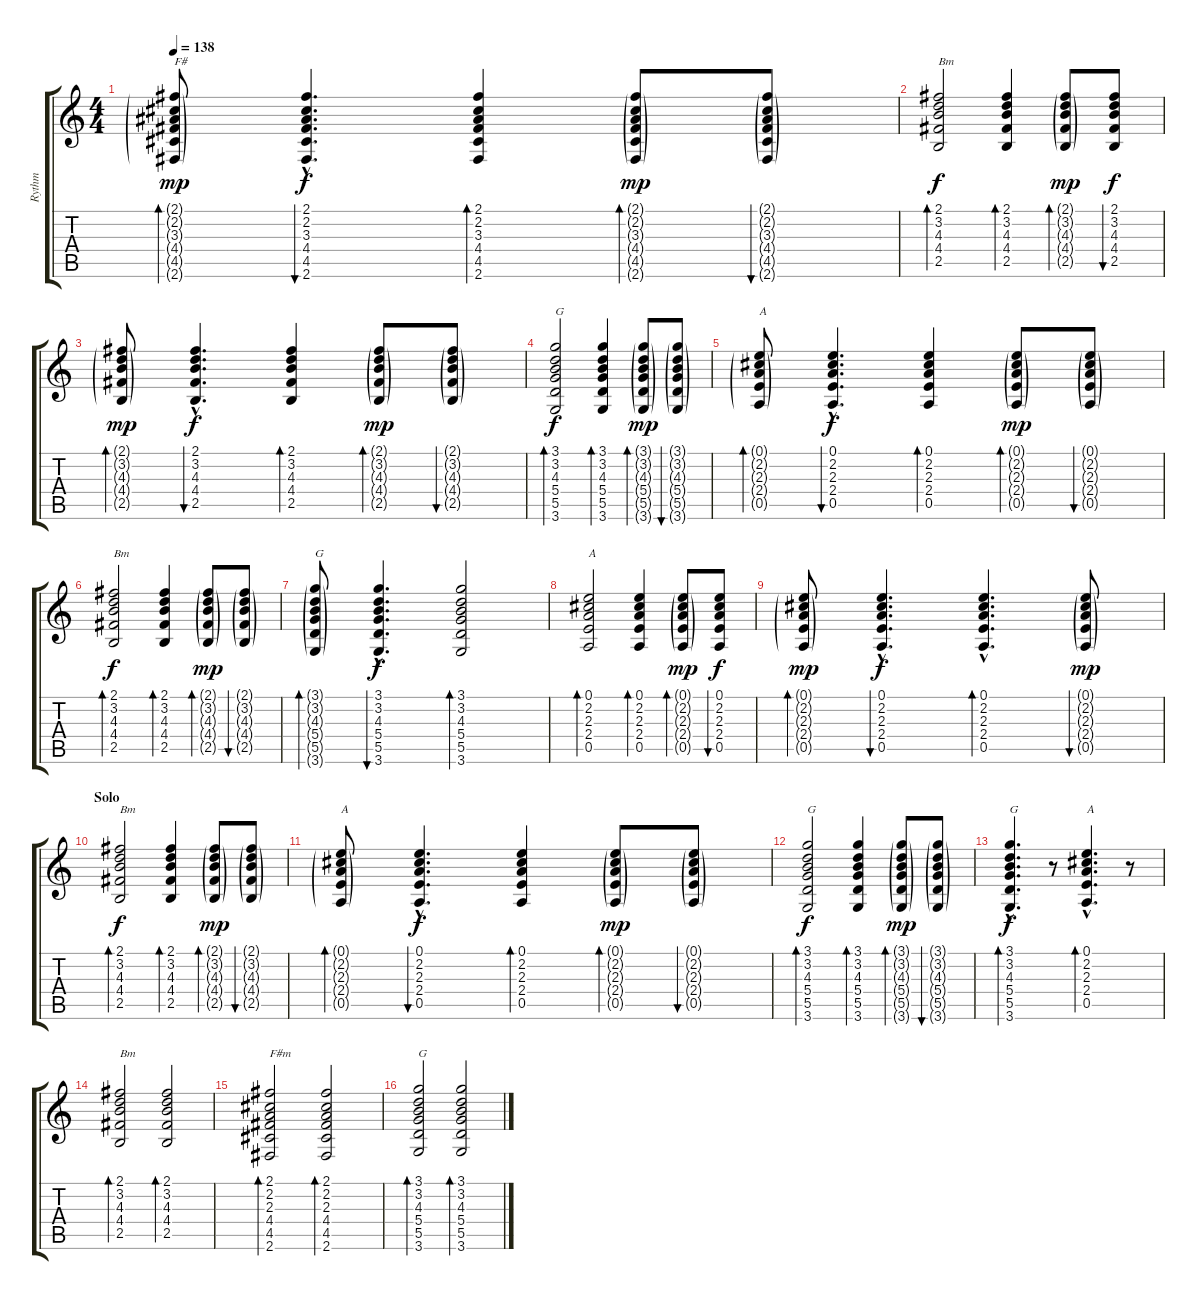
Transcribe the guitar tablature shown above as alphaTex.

\track ("Rythm" "Rythm") {instrument acousticguitarsteel}
\staff {score tabs}
\tuning (E4 B3 G3 D3 A2 E2) {hide}
\ts (4 4)
\tempo 138
\clef g2
\ks c
(2.1{g} 2.2{g} 3.3{g} 4.4{g} 4.5{g} 2.6{g}).8{bd 120 txt "F#" dy mp} (2.1{hac} 2.2{hac} 3.3{hac} 4.4{hac} 4.5{hac} 2.6{hac}).4{d bu 120 dy f} (2.1 2.2 3.3 4.4 4.5 2.6).4{bd 120} (2.1{g} 2.2{g} 3.3{g} 4.4{g} 4.5{g} 2.6{g}).8{bd 120 dy mp} (2.1{g} 2.2{g} 3.3{g} 4.4{g} 4.5{g} 2.6{g}).8{bu 120} |
(2.1 3.2 4.3 4.4 2.5).2{bd 120 txt "Bm" dy f} (2.1 3.2 4.3 4.4 2.5).4{bd 120} (2.1{g} 3.2{g} 4.3{g} 4.4{g} 2.5{g}).8{bd 120 dy mp} (2.1 3.2 4.3 4.4 2.5).8{bu 120 dy f} |
(2.1{g} 3.2{g} 4.3{g} 4.4{g} 2.5{g}).8{bd 120 dy mp} (2.1{hac} 3.2{hac} 4.3{hac} 4.4{hac} 2.5{hac}).4{d bu 120 dy f} (2.1 3.2 4.3 4.4 2.5).4{bd 120} (2.1{g} 3.2{g} 4.3{g} 4.4{g} 2.5{g}).8{bd 120 dy mp} (2.1{g} 3.2{g} 4.3{g} 4.4{g} 2.5{g}).8{bu 120} |
(3.1 3.2 4.3 5.4 5.5 3.6).2{bd 120 txt "G" dy f} (3.1 3.2 4.3 5.4 5.5 3.6).4{bd 120} (3.1{g} 3.2{g} 4.3{g} 5.4{g} 5.5{g} 3.6{g}).8{bd 120 dy mp} (3.1{g} 3.2{g} 4.3{g} 5.4{g} 5.5{g} 3.6{g}).8{bu 120} |
(0.1{g} 2.2{g} 2.3{g} 2.4{g} 0.5{g}).8{bd 120 txt "A"} (0.1{hac} 2.2{hac} 2.3{hac} 2.4{hac} 0.5{hac}).4{d bu 120 dy f} (0.1 2.2 2.3 2.4 0.5).4{bd 120} (0.1{g} 2.2{g} 2.3{g} 2.4{g} 0.5{g}).8{bd 120 dy mp} (0.1{g} 2.2{g} 2.3{g} 2.4{g} 0.5{g}).8{bu 120} |
(2.1 3.2 4.3 4.4 2.5).2{bd 120 txt "Bm" dy f} (2.1 3.2 4.3 4.4 2.5).4{bd 120} (2.1{g} 3.2{g} 4.3{g} 4.4{g} 2.5{g}).8{bd 120 dy mp} (2.1{g} 3.2{g} 4.3{g} 4.4{g} 2.5{g}).8{bu 120} |
(3.1{g} 3.2{g} 4.3{g} 5.4{g} 5.5{g} 3.6{g}).8{bd 120 txt "G"} (3.1{hac} 3.2{hac} 4.3{hac} 5.4{hac} 5.5{hac} 3.6{hac}).4{d bu 120 dy f} (3.1 3.2 4.3 5.4 5.5 3.6).2{bd 120} |
(0.1 2.2 2.3 2.4 0.5).2{bd 120 txt "A"} (0.1 2.2 2.3 2.4 0.5).4{bd 120} (0.1{g} 2.2{g} 2.3{g} 2.4{g} 0.5{g}).8{bd 120 dy mp} (0.1 2.2 2.3 2.4 0.5).8{bu 120 dy f} |
(0.1{g} 2.2{g} 2.3{g} 2.4{g} 0.5{g}).8{bd 120 dy mp} (0.1{hac} 2.2{hac} 2.3{hac} 2.4{hac} 0.5{hac}).4{d bu 120 dy f} (0.1{hac} 2.2{hac} 2.3{hac} 2.4{hac} 0.5{hac}).4{d bd 120} (0.1{g} 2.2{g} 2.3{g} 2.4{g} 0.5{g}).8{bu 120 dy mp} |
\section ("" "Solo")
(2.1 3.2 4.3 4.4 2.5).2{bd 120 txt "Bm" dy f} (2.1 3.2 4.3 4.4 2.5).4{bd 120} (2.1{g} 3.2{g} 4.3{g} 4.4{g} 2.5{g}).8{bd 120 dy mp} (2.1{g} 3.2{g} 4.3{g} 4.4{g} 2.5{g}).8{bu 120} |
(0.1{g} 2.2{g} 2.3{g} 2.4{g} 0.5{g}).8{bd 120 txt "A"} (0.1{hac} 2.2{hac} 2.3{hac} 2.4{hac} 0.5{hac}).4{d bu 120 dy f} (0.1 2.2 2.3 2.4 0.5).4{bd 120} (0.1{g} 2.2{g} 2.3{g} 2.4{g} 0.5{g}).8{bd 120 dy mp} (0.1{g} 2.2{g} 2.3{g} 2.4{g} 0.5{g}).8{bu 120} |
(3.1 3.2 4.3 5.4 5.5 3.6).2{bd 120 txt "G" dy f} (3.1 3.2 4.3 5.4 5.5 3.6).4{bd 120} (3.1{g} 3.2{g} 4.3{g} 5.4{g} 5.5{g} 3.6{g}).8{bd 120 dy mp} (3.1{g} 3.2{g} 4.3{g} 5.4{g} 5.5{g} 3.6{g}).8{bu 120} |
(3.1{hac} 3.2{hac} 4.3{hac} 5.4{hac} 5.5{hac} 3.6{hac}).4{d bd 60 txt "G" dy f} r.8 (0.1{hac} 2.2{hac} 2.3{hac} 2.4{hac} 0.5{hac}).4{d bd 60 txt "A"} r.8 |
(2.1 3.2 4.3 4.4 2.5).2{bd 60 txt "Bm"} (2.1 3.2 4.3 4.4 2.5).2{bd 60} |
(2.1 2.2 2.3 4.4 4.5 2.6).2{bd 60 txt "F#m"} (2.1 2.2 2.3 4.4 4.5 2.6).2{bd 60} |
(3.1 3.2 4.3 5.4 5.5 3.6).2{bd 60 txt "G"} (3.1 3.2 4.3 5.4 5.5 3.6).2{bd 60}
